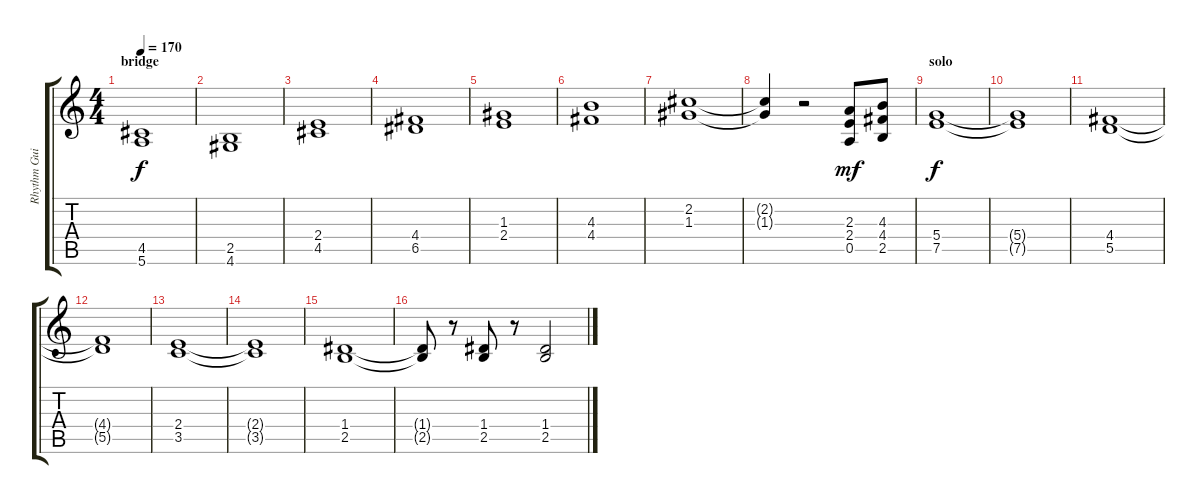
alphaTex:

\track ("Rhythm Guitar 2" "Rhythm Gui") {instrument overdrivenguitar}
\staff {score tabs}
\tuning (E4 B3 G3 D3 A2 E2) {hide}
\ts (4 4)
\section ("" "bridge")
\tempo 170
\clef g2
\ks c
(4.5 5.6).1{dy f} |
(2.5 4.6).1 |
(2.4 4.5).1 |
(4.4 6.5).1 |
(1.3 2.4).1 |
(4.3 4.4).1 |
(2.2 1.3).1 |
(2.2{t} 1.3{t}).4 r.2 (2.3 2.4 0.5).8{dy mf} (4.3 4.4 2.5).8 |
\section ("" "solo")
(5.4 7.5).1{dy f} |
(5.4{t} 7.5{t}).1 |
(4.4 5.5).1 |
(4.4{t} 5.5{t}).1 |
(2.4 3.5).1 |
(2.4{t} 3.5{t}).1 |
(1.4 2.5).1 |
(1.4{t} 2.5{t}).8 r.8 (1.4 2.5).8 r.8 (1.4 2.5).2
